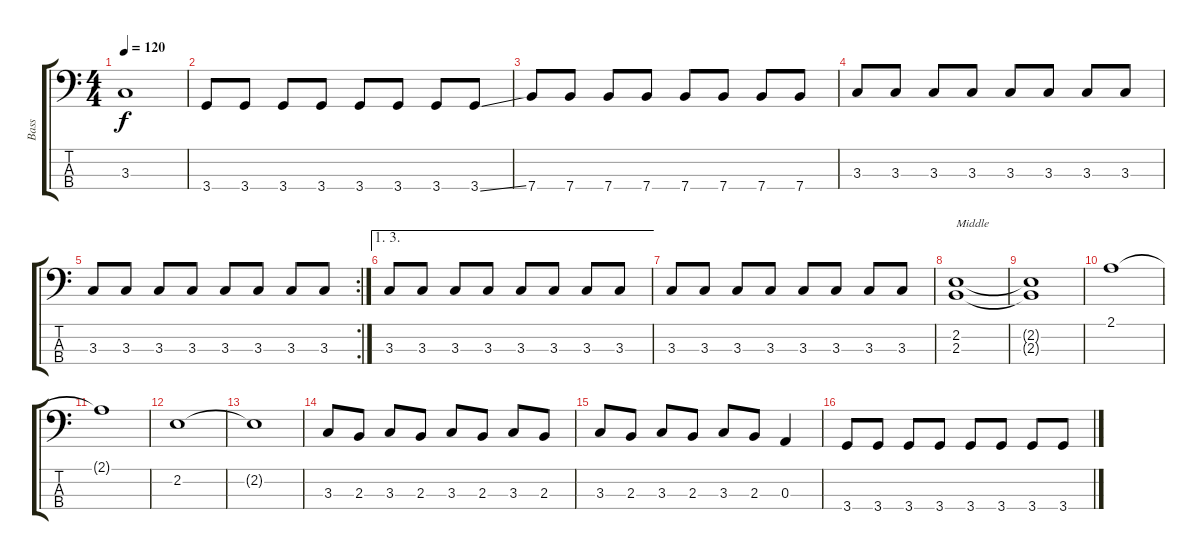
\track ("Bass" "Bass") {instrument electricbassfinger}
\staff {score tabs}
\tuning (G2 D2 A1 E1) {hide}
\ts (4 4)
\tempo 120
\clef f4
\ks c
3.3.1{dy f} |
3.4.8 3.4.8 3.4.8 3.4.8 3.4.8 3.4.8 3.4.8 3.4{ss}.8 |
7.4.8 7.4.8 7.4.8 7.4.8 7.4.8 7.4.8 7.4.8 7.4.8 |
3.3.8 3.3.8 3.3.8 3.3.8 3.3.8 3.3.8 3.3.8 3.3.8 |
\rc 2
3.3.8 3.3.8 3.3.8 3.3.8 3.3.8 3.3.8 3.3.8 3.3.8 |
\ae (1 3)
3.3.8 3.3.8 3.3.8 3.3.8 3.3.8 3.3.8 3.3.8 3.3.8 |
3.3.8 3.3.8 3.3.8 3.3.8 3.3.8 3.3.8 3.3.8 3.3.8 |
(2.2 2.3).1{txt "Middle"} |
(2.2{t} 2.3{t}).1 |
2.1.1 |
2.1{t}.1 |
2.2.1 |
2.2{t}.1 |
3.3.8 2.3.8 3.3.8 2.3.8 3.3.8 2.3.8 3.3.8 2.3.8 |
3.3.8 2.3.8 3.3.8 2.3.8 3.3.8 2.3.8 0.3.4 |
3.4.8 3.4.8 3.4.8 3.4.8 3.4.8 3.4.8 3.4.8 3.4{ss}.8
